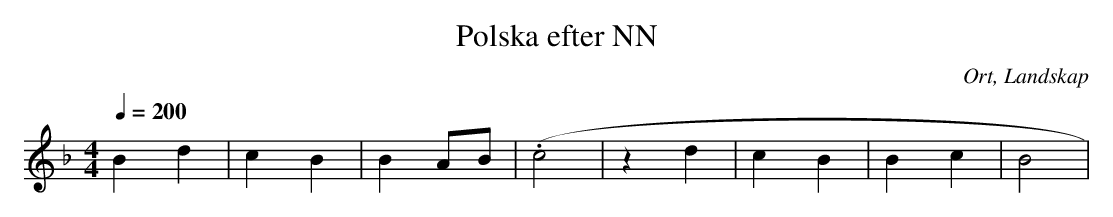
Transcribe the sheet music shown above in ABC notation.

X:1
T:Polska efter NN
O:Ort, Landskap
M:4/4
L:1/4
K:F
Q:200
B d | c B | B A/B/ | (.c2 | z d | c B | B c    | B2 |
